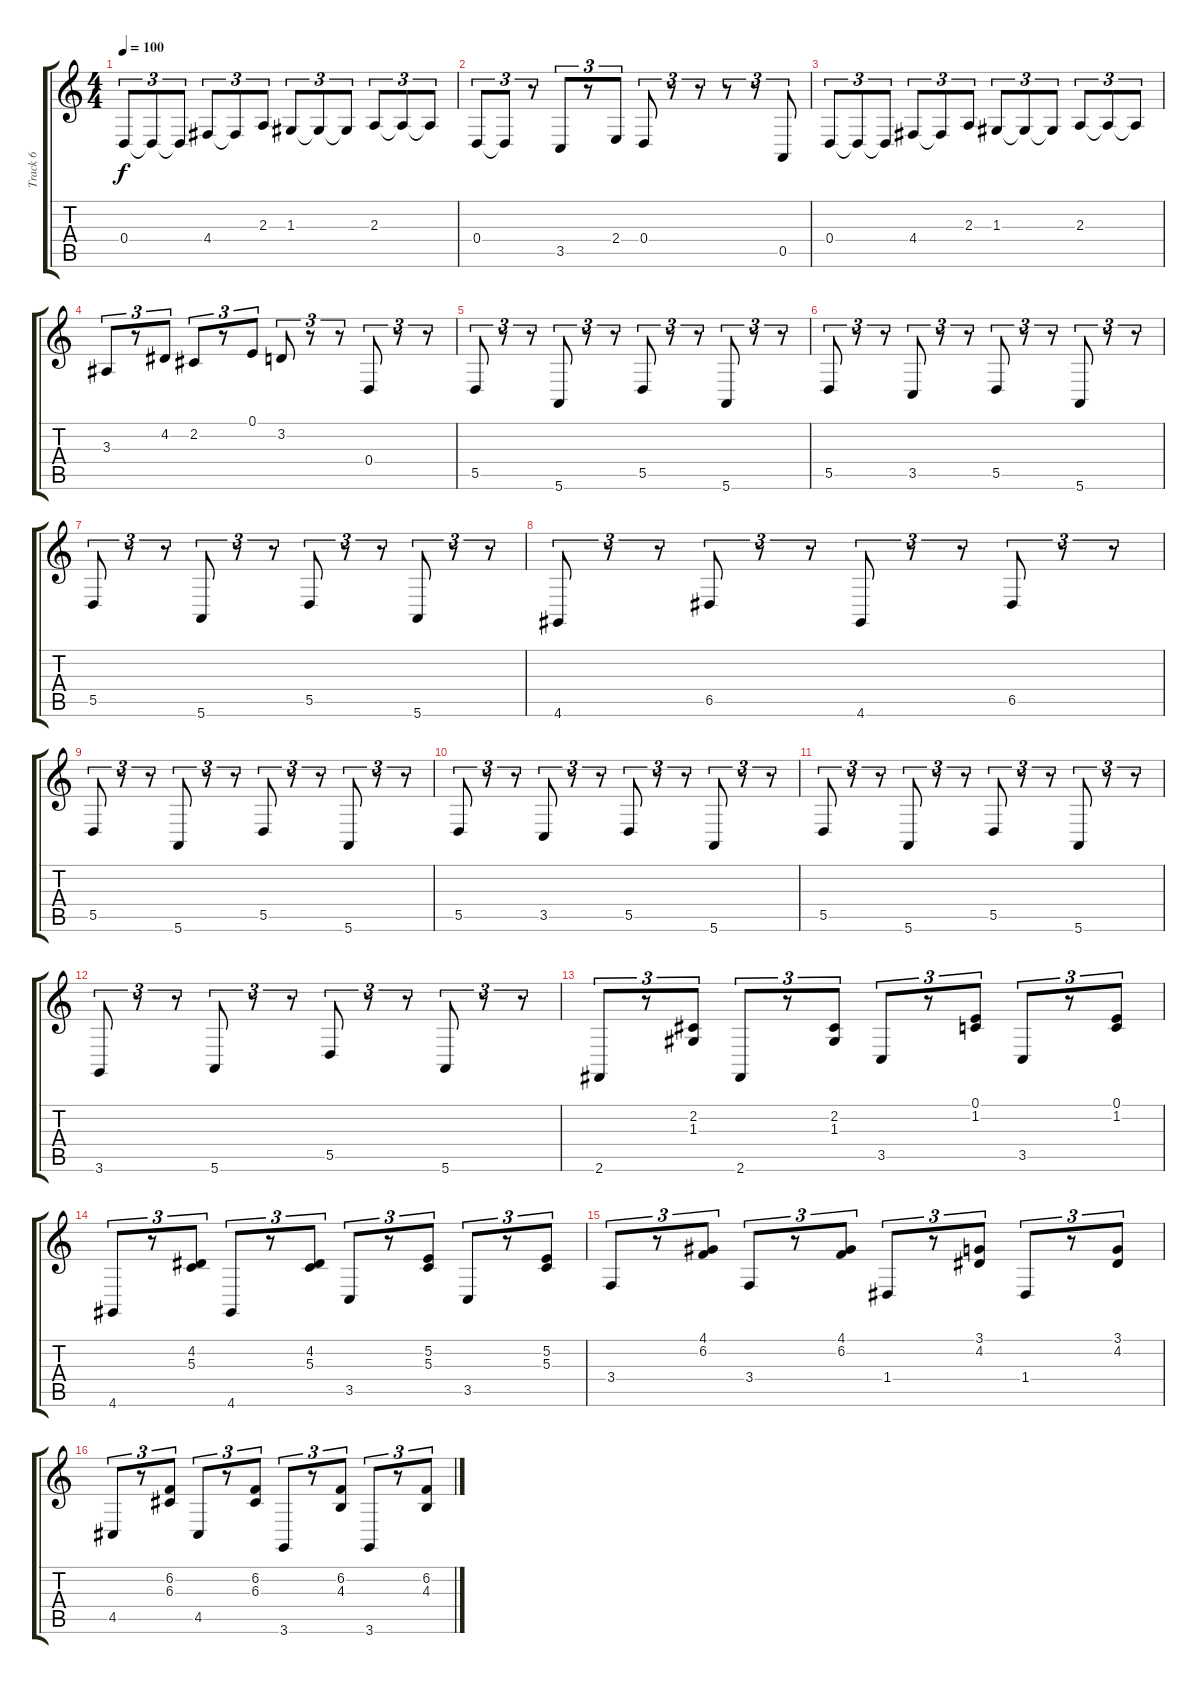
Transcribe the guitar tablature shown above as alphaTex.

\track ("Track 6" "Track 6") {instrument trumpet bank 2}
\staff {score tabs}
\tuning (E4 B3 G3 D3 A2 E2) {hide}
\ts (4 4)
\tempo 100
\clef g2
\ks c
0.4.8{tu (3 2) dy f} 0.4{t}.8{tu (3 2)} 0.4{t}.8{tu (3 2)} 4.4.8{tu (3 2)} 4.4{t}.8{tu (3 2)} 2.3.8{tu (3 2)} 1.3.8{tu (3 2)} 1.3{t}.8{tu (3 2)} 1.3{t}.8{tu (3 2)} 2.3.8{tu (3 2)} 2.3{t}.8{tu (3 2)} 2.3{t}.8{tu (3 2)} |
0.4.8{tu (3 2)} 0.4{t}.8{tu (3 2)} r.8{tu (3 2)} 3.5.8{tu (3 2)} r.8{tu (3 2)} 2.4.8{tu (3 2)} 0.4.8{tu (3 2)} r.8{tu (3 2)} r.8{tu (3 2)} r.8{tu (3 2)} r.8{tu (3 2)} 0.5.8{tu (3 2)} |
0.4.8{tu (3 2)} 0.4{t}.8{tu (3 2)} 0.4{t}.8{tu (3 2)} 4.4.8{tu (3 2)} 4.4{t}.8{tu (3 2)} 2.3.8{tu (3 2)} 1.3.8{tu (3 2)} 1.3{t}.8{tu (3 2)} 1.3{t}.8{tu (3 2)} 2.3.8{tu (3 2)} 2.3{t}.8{tu (3 2)} 2.3{t}.8{tu (3 2)} |
3.3.8{tu (3 2)} r.8{tu (3 2)} 4.2.8{tu (3 2)} 2.2.8{tu (3 2)} r.8{tu (3 2)} 0.1.8{tu (3 2)} 3.2.8{tu (3 2)} r.8{tu (3 2)} r.8{tu (3 2)} 0.4.8{tu (3 2)} r.8{tu (3 2)} r.8{tu (3 2)} |
5.5.8{tu (3 2)} r.8{tu (3 2)} r.8{tu (3 2)} 5.6.8{tu (3 2)} r.8{tu (3 2)} r.8{tu (3 2)} 5.5.8{tu (3 2)} r.8{tu (3 2)} r.8{tu (3 2)} 5.6.8{tu (3 2)} r.8{tu (3 2)} r.8{tu (3 2)} |
5.5.8{tu (3 2)} r.8{tu (3 2)} r.8{tu (3 2)} 3.5.8{tu (3 2)} r.8{tu (3 2)} r.8{tu (3 2)} 5.5.8{tu (3 2)} r.8{tu (3 2)} r.8{tu (3 2)} 5.6.8{tu (3 2)} r.8{tu (3 2)} r.8{tu (3 2)} |
5.5.8{tu (3 2)} r.8{tu (3 2)} r.8{tu (3 2)} 5.6.8{tu (3 2)} r.8{tu (3 2)} r.8{tu (3 2)} 5.5.8{tu (3 2)} r.8{tu (3 2)} r.8{tu (3 2)} 5.6.8{tu (3 2)} r.8{tu (3 2)} r.8{tu (3 2)} |
4.6.8{tu (3 2)} r.8{tu (3 2)} r.8{tu (3 2)} 6.5.8{tu (3 2)} r.8{tu (3 2)} r.8{tu (3 2)} 4.6.8{tu (3 2)} r.8{tu (3 2)} r.8{tu (3 2)} 6.5.8{tu (3 2)} r.8{tu (3 2)} r.8{tu (3 2)} |
5.5.8{tu (3 2)} r.8{tu (3 2)} r.8{tu (3 2)} 5.6.8{tu (3 2)} r.8{tu (3 2)} r.8{tu (3 2)} 5.5.8{tu (3 2)} r.8{tu (3 2)} r.8{tu (3 2)} 5.6.8{tu (3 2)} r.8{tu (3 2)} r.8{tu (3 2)} |
5.5.8{tu (3 2)} r.8{tu (3 2)} r.8{tu (3 2)} 3.5.8{tu (3 2)} r.8{tu (3 2)} r.8{tu (3 2)} 5.5.8{tu (3 2)} r.8{tu (3 2)} r.8{tu (3 2)} 5.6.8{tu (3 2)} r.8{tu (3 2)} r.8{tu (3 2)} |
5.5.8{tu (3 2)} r.8{tu (3 2)} r.8{tu (3 2)} 5.6.8{tu (3 2)} r.8{tu (3 2)} r.8{tu (3 2)} 5.5.8{tu (3 2)} r.8{tu (3 2)} r.8{tu (3 2)} 5.6.8{tu (3 2)} r.8{tu (3 2)} r.8{tu (3 2)} |
3.6.8{tu (3 2)} r.8{tu (3 2)} r.8{tu (3 2)} 5.6.8{tu (3 2)} r.8{tu (3 2)} r.8{tu (3 2)} 5.5.8{tu (3 2)} r.8{tu (3 2)} r.8{tu (3 2)} 5.6.8{tu (3 2)} r.8{tu (3 2)} r.8{tu (3 2)} |
2.6.8{tu (3 2)} r.8{tu (3 2)} (2.2 1.3).8{tu (3 2)} 2.6.8{tu (3 2)} r.8{tu (3 2)} (2.2 1.3).8{tu (3 2)} 3.5.8{tu (3 2)} r.8{tu (3 2)} (0.1 1.2).8{tu (3 2)} 3.5.8{tu (3 2)} r.8{tu (3 2)} (0.1 1.2).8{tu (3 2)} |
4.6.8{tu (3 2)} r.8{tu (3 2)} (4.2 5.3).8{tu (3 2)} 4.6.8{tu (3 2)} r.8{tu (3 2)} (4.2 5.3).8{tu (3 2)} 3.5.8{tu (3 2)} r.8{tu (3 2)} (5.2 5.3).8{tu (3 2)} 3.5.8{tu (3 2)} r.8{tu (3 2)} (5.2 5.3).8{tu (3 2)} |
3.4.8{tu (3 2)} r.8{tu (3 2)} (4.1 6.2).8{tu (3 2)} 3.4.8{tu (3 2)} r.8{tu (3 2)} (4.1 6.2).8{tu (3 2)} 1.4.8{tu (3 2)} r.8{tu (3 2)} (3.1 4.2).8{tu (3 2)} 1.4.8{tu (3 2)} r.8{tu (3 2)} (3.1 4.2).8{tu (3 2)} |
4.5.8{tu (3 2)} r.8{tu (3 2)} (6.2 6.3).8{tu (3 2)} 4.5.8{tu (3 2)} r.8{tu (3 2)} (6.2 6.3).8{tu (3 2)} 3.6.8{tu (3 2)} r.8{tu (3 2)} (6.2 4.3).8{tu (3 2)} 3.6.8{tu (3 2)} r.8{tu (3 2)} (6.2 4.3).8{tu (3 2)}
